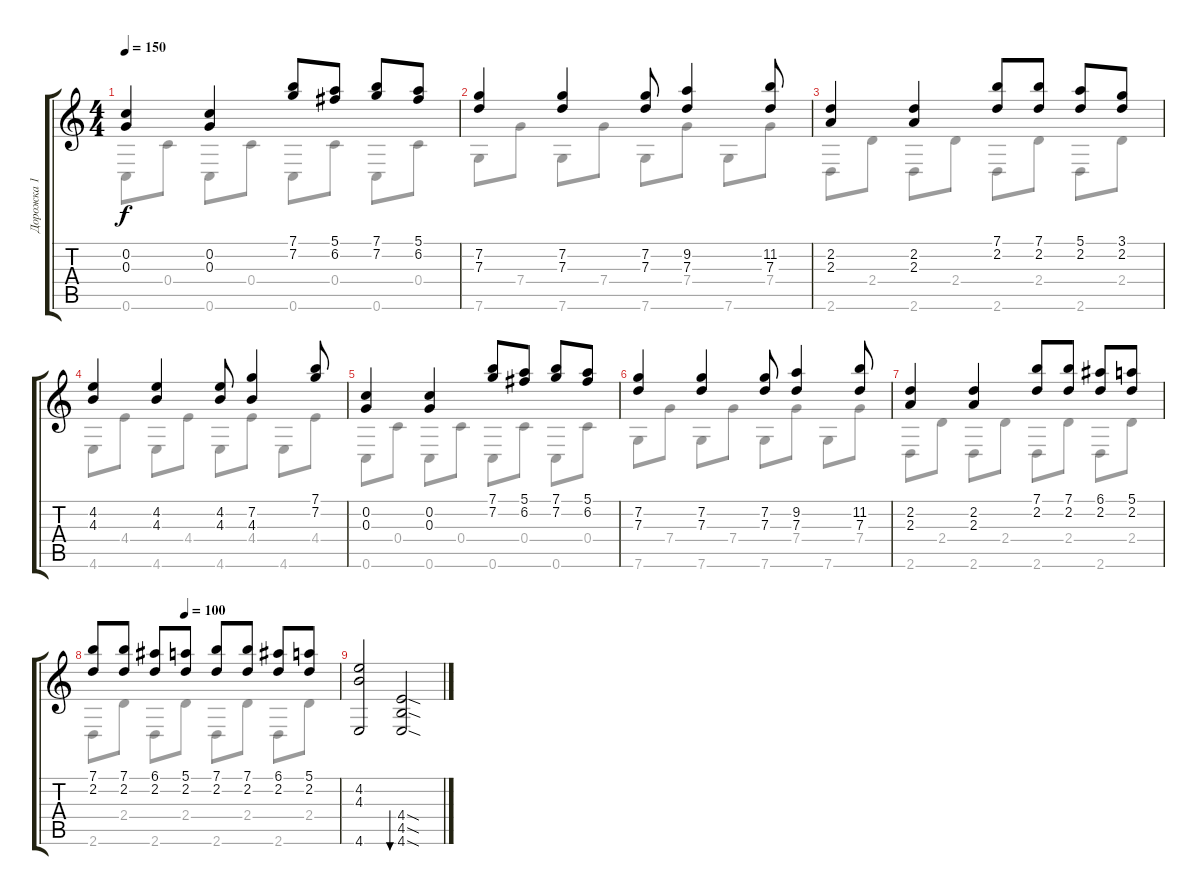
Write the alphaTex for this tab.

\track ("Дорожка 1" "Дорожка 1") {instrument acousticguitarsteel}
\staff {score tabs}
\tuning (E4 C4 G3 C3 G2 C2) {hide}
\voice
\ts (4 4)
\tempo 150
\clef g2
\ks c
(0.2 0.3).4{dy f} (0.2 0.3).4 (7.1 7.2).8 (5.1 6.2).8 (7.1 7.2).8 (5.1 6.2).8 |
(7.2 7.3).4 (7.2 7.3).4 (7.2 7.3).8 (9.2 7.3).4 (11.2 7.3).8 |
(2.2 2.3).4 (2.2 2.3).4 (7.1 2.2).8 (7.1 2.2).8 (5.1 2.2).8 (3.1 2.2).8 |
(4.2 4.3).4 (4.2 4.3).4 (4.2 4.3).8 (7.2 4.3).4 (7.1 7.2).8 |
(0.2 0.3).4 (0.2 0.3).4 (7.1 7.2).8 (5.1 6.2).8 (7.1 7.2).8 (5.1 6.2).8 |
(7.2 7.3).4 (7.2 7.3).4 (7.2 7.3).8 (9.2 7.3).4 (11.2 7.3).8 |
(2.2 2.3).4 (2.2 2.3).4 (7.1 2.2).8 (7.1 2.2).8 (6.1 2.2).8 (5.1 2.2).8 |
\tempo (100 0.375)
(7.1 2.2).8 (7.1 2.2).8 (6.1 2.2).8 (5.1 2.2).8 (7.1 2.2).8 (7.1 2.2).8 (6.1 2.2).8 (5.1 2.2).8 |
(4.2 4.3 4.6).2 (4.4{sod} 4.5{sod} 4.6{sod}).2{bu 240}
\voice
\clef g2
\ottava regular
\simile none
\ks c
0.6.8{dy f} 0.4.8 0.6.8 0.4.8 0.6.8 0.4.8 0.6.8 0.4.8 |
7.6.8 7.4.8 7.6.8 7.4.8 7.6.8 7.4.8 7.6.8 7.4.8 |
2.6.8 2.4.8 2.6.8 2.4.8 2.6.8 2.4.8 2.6.8 2.4.8 |
4.6.8 4.4.8 4.6.8 4.4.8 4.6.8 4.4.8 4.6.8 4.4.8 |
0.6.8 0.4.8 0.6.8 0.4.8 0.6.8 0.4.8 0.6.8 0.4.8 |
7.6.8 7.4.8 7.6.8 7.4.8 7.6.8 7.4.8 7.6.8 7.4.8 |
2.6.8 2.4.8 2.6.8 2.4.8 2.6.8 2.4.8 2.6.8 2.4.8 |
2.6.8 2.4.8 2.6.8 2.4.8 2.6.8 2.4.8 2.6.8 2.4.8 |
